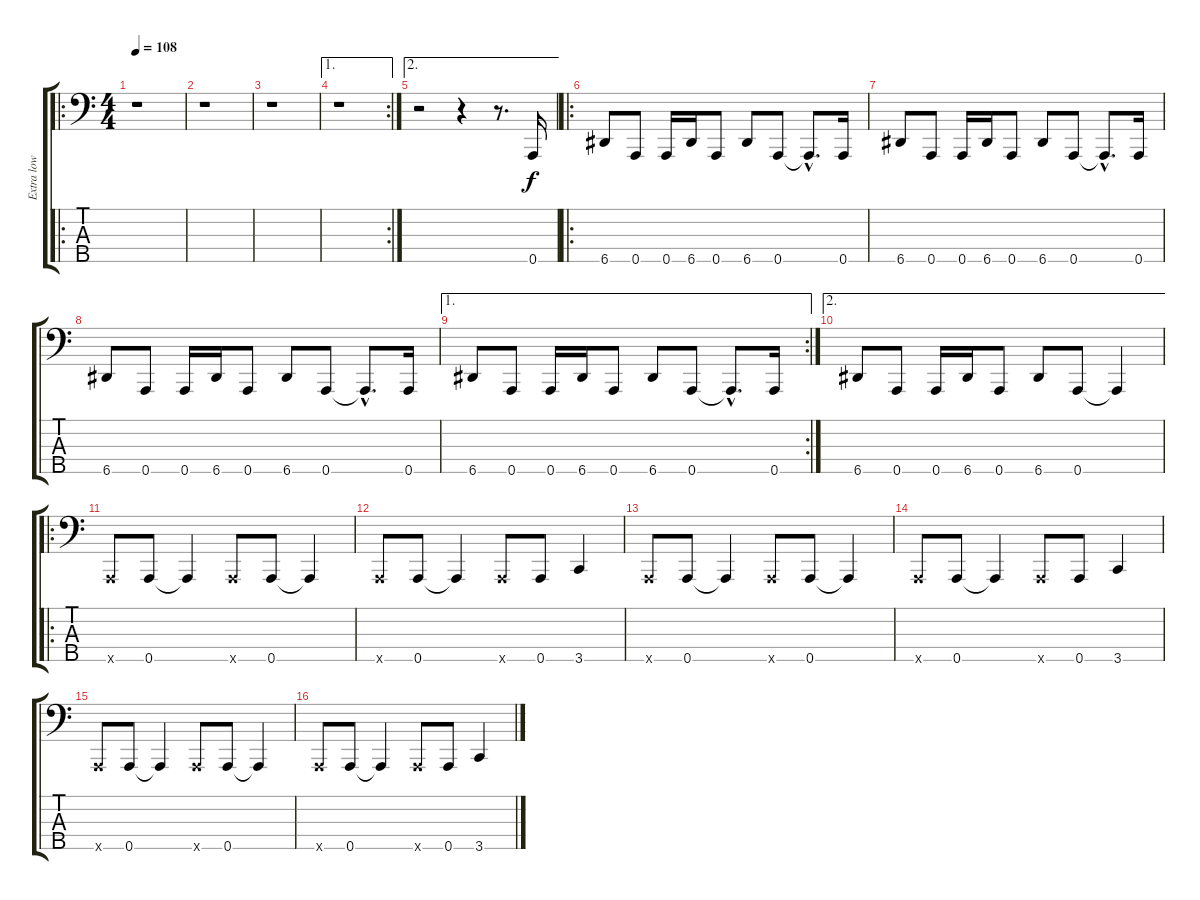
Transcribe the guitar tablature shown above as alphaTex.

\track ("Extra low sound" "Extra low ") {instrument electricbassfinger}
\staff {score tabs}
\tuning (F2 C2 G1 D1 A0) {hide}
\ro
\ts (4 4)
\tempo 108
\clef f4
\ks c
r.1{dy f instrument electricbassfinger} |
r.1 |
r.1 |
\ae 1
\rc 2
r.1 |
\ae 2
r.2 r.4 r.8{d} 0.5.16 |
\ro
6.5.8 0.5.8 0.5.16 6.5.16 0.5.8 6.5.8 0.5.8 0.5{hac t}.8{d} 0.5.16 |
6.5.8 0.5.8 0.5.16 6.5.16 0.5.8 6.5.8 0.5.8 0.5{hac t}.8{d} 0.5.16 |
6.5.8 0.5.8 0.5.16 6.5.16 0.5.8 6.5.8 0.5.8 0.5{hac t}.8{d} 0.5.16 |
\ae 1
\rc 2
6.5.8 0.5.8 0.5.16 6.5.16 0.5.8 6.5.8 0.5.8 0.5{hac t}.8{d} 0.5.16 |
\ae 2
6.5.8 0.5.8 0.5.16 6.5.16 0.5.8 6.5.8 0.5.8 0.5{t}.4 |
\ro
0.5{x}.8 0.5.8 0.5{t}.4 0.5{x}.8 0.5.8 0.5{t}.4 |
0.5{x}.8 0.5.8 0.5{t}.4 0.5{x}.8 0.5.8 3.5.4 |
0.5{x}.8 0.5.8 0.5{t}.4 0.5{x}.8 0.5.8 0.5{t}.4 |
0.5{x}.8 0.5.8 0.5{t}.4 0.5{x}.8 0.5.8 3.5.4 |
0.5{x}.8 0.5.8 0.5{t}.4 0.5{x}.8 0.5.8 0.5{t}.4 |
0.5{x}.8 0.5.8 0.5{t}.4 0.5{x}.8 0.5.8 3.5.4
